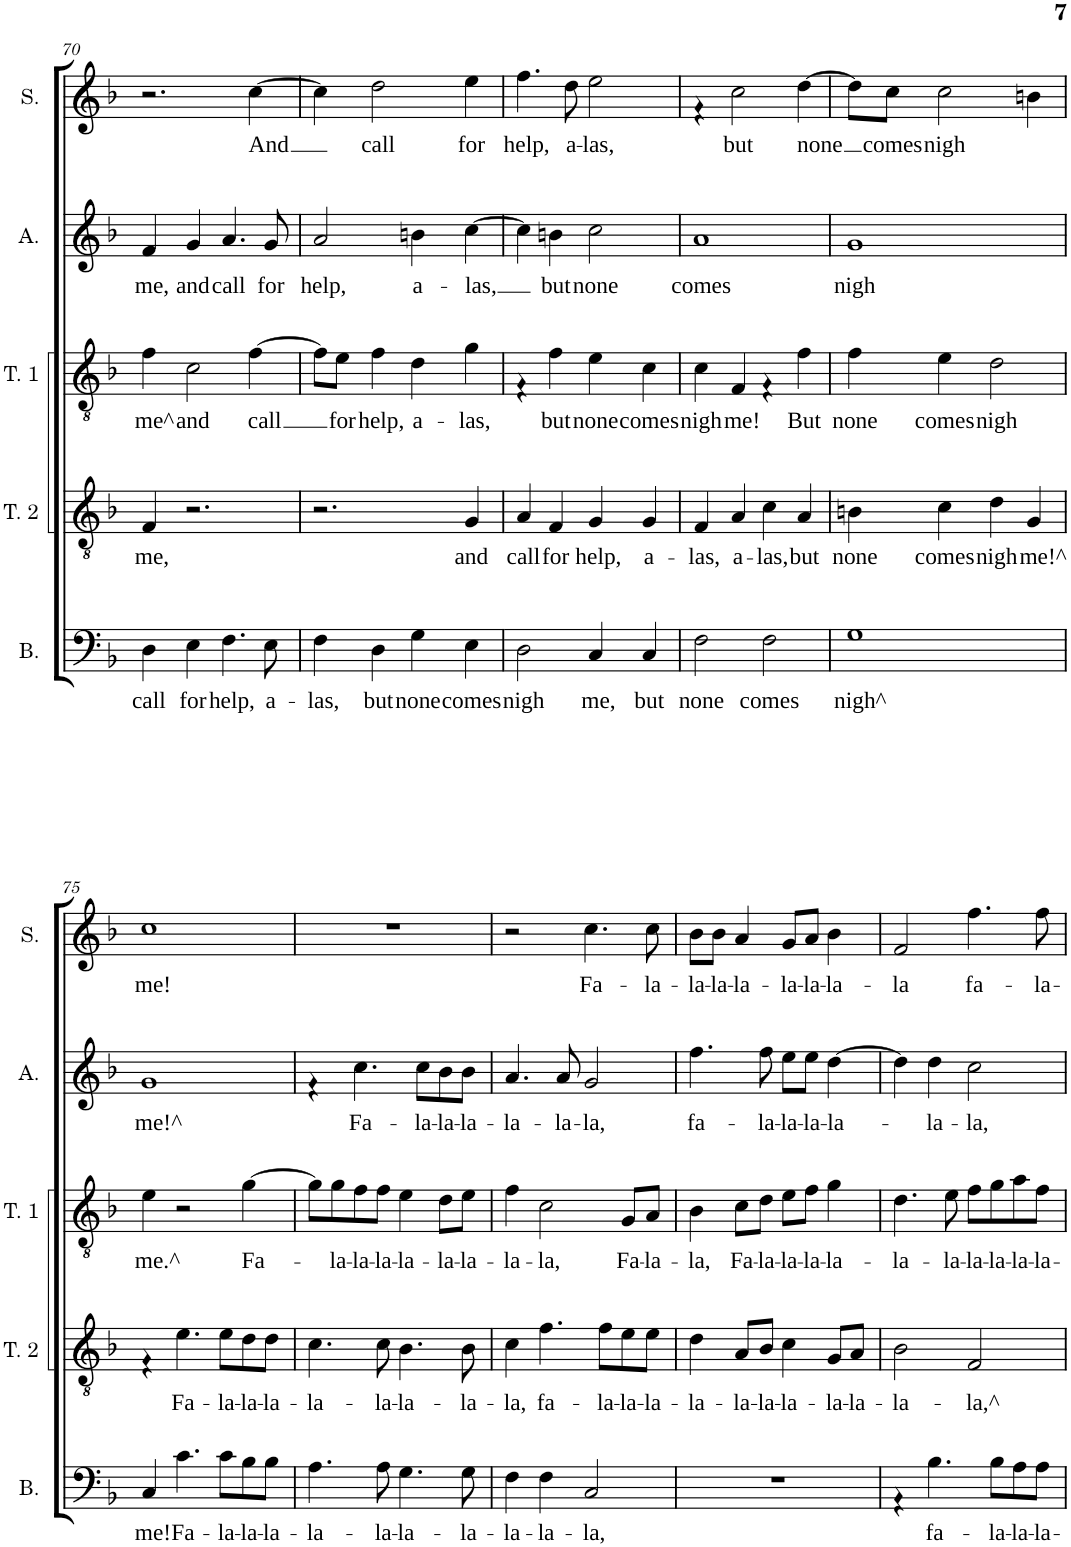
**kern	**text	**kern	**text	**kern	**text	**kern	**text	**kern	**text
*part5	*part5	*part4	*part4	*part3	*part3	*part2	*part2	*part1	*part1
*staff5	*staff5	*staff4	*staff4	*staff3	*staff3	*staff2	*staff2	*staff1	*staff1
*I"Bass	*	*I"Tenor 2	*	*I"Tenor 1	*	*I"Alto	*	*I"Soprano	*
*I'B.	*	*I'T. 2	*	*I'T. 1	*	*I'A.	*	*I'S.	*
!!LO:PB:g=z
*clefF4	*	*clefGv2	*	*clefGv2	*	*clefG2	*	*clefG2	*
*k[b-]	*	*k[b-]	*	*k[b-]	*	*k[b-]	*	*k[b-]	*
*M2/2	*	*M2/2	*	*M2/2	*	*M2/2	*	*M2/2	*
=70	=70	=70	=70	=70	=70	=70	=70	=70	=70
!	!LO:LY:b	!	!LO:LY:b	!	!LO:LY:b	!	!LO:LY:b	!	!
4D\	call	4F/	me,	4f\	me^	4f/	me,	2.r	.
!	!LO:LY:b	!	!	!	!LO:LY:b	!	!LO:LY:b	!	!
4E\	for	2.r	.	2c\	and	4g/	and	.	.
!	!LO:LY:b	!	!	!	!	!	!LO:LY:b	!	!
4.F\	help,	.	.	.	.	4.a/	call	.	.
!	!	!	!	!	!LO:LY:b	!	!	!	!LO:LY:b
.	.	.	.	[>4f\	call	.	.	[>4cc\	And
!	!LO:LY:b	!	!	!	!	!	!LO:LY:b	!	!
8E\	a-	.	.	.	.	8g/	for	.	.
=71	=71	=71	=71	=71	=71	=71	=71	=71	=71
!	!LO:LY:b	!	!	!	!	!	!LO:LY:b	!	!
4F\	-las,	2.r	.	8f\L]	.	2a/	help,	4cc\]	.
!	!	!	!	!	!LO:LY:b	!	!	!	!
.	.	.	.	8e\J	for	.	.	.	.
!	!LO:LY:b	!	!	!	!LO:LY:b	!	!	!	!LO:LY:b
4D\	but	.	.	4f\	help,	.	.	2dd\	call
!	!LO:LY:b	!	!	!	!LO:LY:b	!	!LO:LY:b	!	!
4G\	none	.	.	4d\	a-	4bn\	a-	.	.
!	!LO:LY:b	!	!LO:LY:b	!	!LO:LY:b	!	!LO:LY:b	!	!LO:LY:b
4E\	comes	4G/	and	4g\	-las,	[>4cc\	-las,	4ee\	for
=72	=72	=72	=72	=72	=72	=72	=72	=72	=72
!	!LO:LY:b	!	!LO:LY:b	!	!	!	!	!	!LO:LY:b
2D\	nigh	4A/	call	4rF	.	4cc\]	.	4.ff\	help,
!	!	!	!LO:LY:b	!	!LO:LY:b	!	!LO:LY:b	!	!
.	.	4F/	for	4f\	but	4bn\	but	.	.
!	!	!	!	!	!	!	!	!	!LO:LY:b
.	.	.	.	.	.	.	.	8dd\	a-
!	!LO:LY:b	!	!LO:LY:b	!	!LO:LY:b	!	!LO:LY:b	!	!LO:LY:b
4C/	me,	4G/	help,	4e\	none	2cc\	none	2ee\	-las,
!	!LO:LY:b	!	!LO:LY:b	!	!LO:LY:b	!	!	!	!
4C/	but	4G/	a-	4c\	comes	.	.	.	.
=73	=73	=73	=73	=73	=73	=73	=73	=73	=73
!	!LO:LY:b	!	!LO:LY:b	!	!LO:LY:b	!	!LO:LY:b	!	!
2F\	none	4F/	-las,	4c\	nigh	1a	comes	4rf	.
!	!	!	!LO:LY:b	!	!LO:LY:b	!	!	!	!LO:LY:b
.	.	4A/	a-	4F/	me!	.	.	2cc\	but
!	!LO:LY:b	!	!LO:LY:b	!	!	!	!	!	!
2F\	comes	4c\	-las,	4rF	.	.	.	.	.
!	!	!	!LO:LY:b	!	!LO:LY:b	!	!	!	!LO:LY:b
.	.	4A/	but	4f\	But	.	.	[>4dd\	none
=74	=74	=74	=74	=74	=74	=74	=74	=74	=74
!	!LO:LY:b	!	!LO:LY:b	!	!LO:LY:b	!	!LO:LY:b	!	!
1G	nigh^	4Bn\	none	4f\	none	1g	nigh	8dd\L]	.
!	!	!	!	!	!	!	!	!	!LO:LY:b
.	.	.	.	.	.	.	.	8cc\J	comes
!	!	!	!LO:LY:b	!	!LO:LY:b	!	!	!	!LO:LY:b
.	.	4c\	comes	4e\	comes	.	.	2cc\	nigh
!	!	!	!LO:LY:b	!	!LO:LY:b	!	!	!	!
.	.	4d\	nigh	2d\	nigh	.	.	.	.
!	!	!	!LO:LY:b	!	!	!	!	!	!
.	.	4G/	me!^	.	.	.	.	4bn\	.
!!LO:LB:g=z
=75	=75	=75	=75	=75	=75	=75	=75	=75	=75
!	!LO:LY:b	!	!	!	!LO:LY:b	!	!LO:LY:b	!	!LO:LY:b
4C/	me!	4rF	.	4e\	me.^	1g	me!^	1cc	me!
!	!LO:LY:b	!	!LO:LY:b	!	!	!	!	!	!
4.c\	Fa-	4.e\	Fa-	2r	.	.	.	.	.
!	!LO:LY:b	!	!LO:LY:b	!	!	!	!	!	!
8c\L	-la-	8e\L	-la-	.	.	.	.	.	.
!	!LO:LY:b	!	!LO:LY:b	!	!LO:LY:b	!	!	!	!
8B-\	-la-	8d\	-la-	[>4g\	Fa-	.	.	.	.
!	!LO:LY:b	!	!LO:LY:b	!	!	!	!	!	!
8B-\J	-la-	8d\J	-la-	.	.	.	.	.	.
=76	=76	=76	=76	=76	=76	=76	=76	=76	=76
!	!LO:LY:b	!	!LO:LY:b	!	!	!	!	!	!
4.A\	-la-	4.c\	-la-	8g\L]	.	4rf	.	1r	.
!	!	!	!	!	!LO:LY:b	!	!	!	!
.	.	.	.	8g\	-la-	.	.	.	.
!	!	!	!	!	!LO:LY:b	!	!LO:LY:b	!	!
.	.	.	.	8f\	-la-	4.cc\	Fa-	.	.
!	!LO:LY:b	!	!LO:LY:b	!	!LO:LY:b	!	!	!	!
8A\	-la-	8c\	-la-	8f\J	-la-	.	.	.	.
!	!LO:LY:b	!	!LO:LY:b	!	!LO:LY:b	!	!	!	!
4.G\	-la-	4.B-\	-la-	4e\	-la-	.	.	.	.
!	!	!	!	!	!	!	!LO:LY:b	!	!
.	.	.	.	.	.	8cc\L	-la-	.	.
!	!	!	!	!	!LO:LY:b	!	!LO:LY:b	!	!
.	.	.	.	8d\L	-la-	8b-\	-la-	.	.
!	!LO:LY:b	!	!LO:LY:b	!	!LO:LY:b	!	!LO:LY:b	!	!
8G\	-la-	8B-\	-la-	8e\J	-la-	8b-\J	-la-	.	.
=77	=77	=77	=77	=77	=77	=77	=77	=77	=77
!	!LO:LY:b	!	!LO:LY:b	!	!LO:LY:b	!	!LO:LY:b	!	!
4F\	-la-	4c\	-la,	4f\	-la-	4.a/	-la-	2r	.
!	!LO:LY:b	!	!LO:LY:b	!	!LO:LY:b	!	!	!	!
4F\	-la-	4.f\	fa-	2c\	-la,	.	.	.	.
!	!	!	!	!	!	!	!LO:LY:b	!	!
.	.	.	.	.	.	8a/	-la-	.	.
!	!LO:LY:b	!	!	!	!	!	!LO:LY:b	!	!LO:LY:b
2C/	-la,	.	.	.	.	2g/	-la,	4.cc\	Fa-
!	!	!	!LO:LY:b	!	!	!	!	!	!
.	.	8f\L	-la-	.	.	.	.	.	.
!	!	!	!LO:LY:b	!	!LO:LY:b	!	!	!	!
.	.	8e\	-la-	8G/L	Fa-	.	.	.	.
!	!	!	!LO:LY:b	!	!LO:LY:b	!	!	!	!LO:LY:b
.	.	8e\J	-la-	8A/J	-la-	.	.	8cc\	-la-
=78	=78	=78	=78	=78	=78	=78	=78	=78	=78
!	!	!	!LO:LY:b	!	!LO:LY:b	!	!LO:LY:b	!	!LO:LY:b
1r	.	4d\	-la-	4B-\	-la,	4.ff\	fa-	8b-\L	-la-
!	!	!	!	!	!	!	!	!	!LO:LY:b
.	.	.	.	.	.	.	.	8b-\J	-la-
!	!	!	!LO:LY:b	!	!LO:LY:b	!	!	!	!LO:LY:b
.	.	8A/L	-la-	8c\L	Fa-	.	.	4a/	-la-
!	!	!	!LO:LY:b	!	!LO:LY:b	!	!LO:LY:b	!	!
.	.	8B-/J	-la-	8d\J	-la-	8ff\	-la-	.	.
!	!	!	!LO:LY:b	!	!LO:LY:b	!	!LO:LY:b	!	!LO:LY:b
.	.	4c\	-la-	8e\L	-la-	8ee\L	-la-	8g/L	-la-
!	!	!	!	!	!LO:LY:b	!	!LO:LY:b	!	!LO:LY:b
.	.	.	.	8f\J	-la-	8ee\J	-la-	8a/J	-la-
!	!	!	!LO:LY:b	!	!LO:LY:b	!	!LO:LY:b	!	!LO:LY:b
.	.	8G/L	-la-	4g\	-la-	[>4dd\	-la-	4b-\	-la-
!	!	!	!LO:LY:b	!	!	!	!	!	!
.	.	8A/J	-la-	.	.	.	.	.	.
=79	=79	=79	=79	=79	=79	=79	=79	=79	=79
!	!	!	!LO:LY:b	!	!LO:LY:b	!	!	!	!LO:LY:b
4rAA	.	2B-\	-la-	4.d\	-la-	4dd\]	.	2f/	-la
!	!LO:LY:b	!	!	!	!	!	!LO:LY:b	!	!
4.B-\	fa-	.	.	.	.	4dd\	-la-	.	.
!	!	!	!	!	!LO:LY:b	!	!	!	!
.	.	.	.	8e\	-la-	.	.	.	.
!	!	!	!LO:LY:b	!	!LO:LY:b	!	!LO:LY:b	!	!LO:LY:b
.	.	2F/	-la,^	8f\L	-la-	2cc\	-la,	4.ff\	fa-
!	!LO:LY:b	!	!	!	!LO:LY:b	!	!	!	!
8B-\L	-la-	.	.	8g\	-la-	.	.	.	.
!	!LO:LY:b	!	!	!	!LO:LY:b	!	!	!	!
8A\	-la-	.	.	8a\	-la-	.	.	.	.
!	!LO:LY:b	!	!	!	!LO:LY:b	!	!	!	!LO:LY:b
8A\J	-la-	.	.	8f\J	-la-	.	.	8ff\	-la-
=	=	=	=	=	=	=	=	=	=
*-	*-	*-	*-	*-	*-	*-	*-	*-	*-
